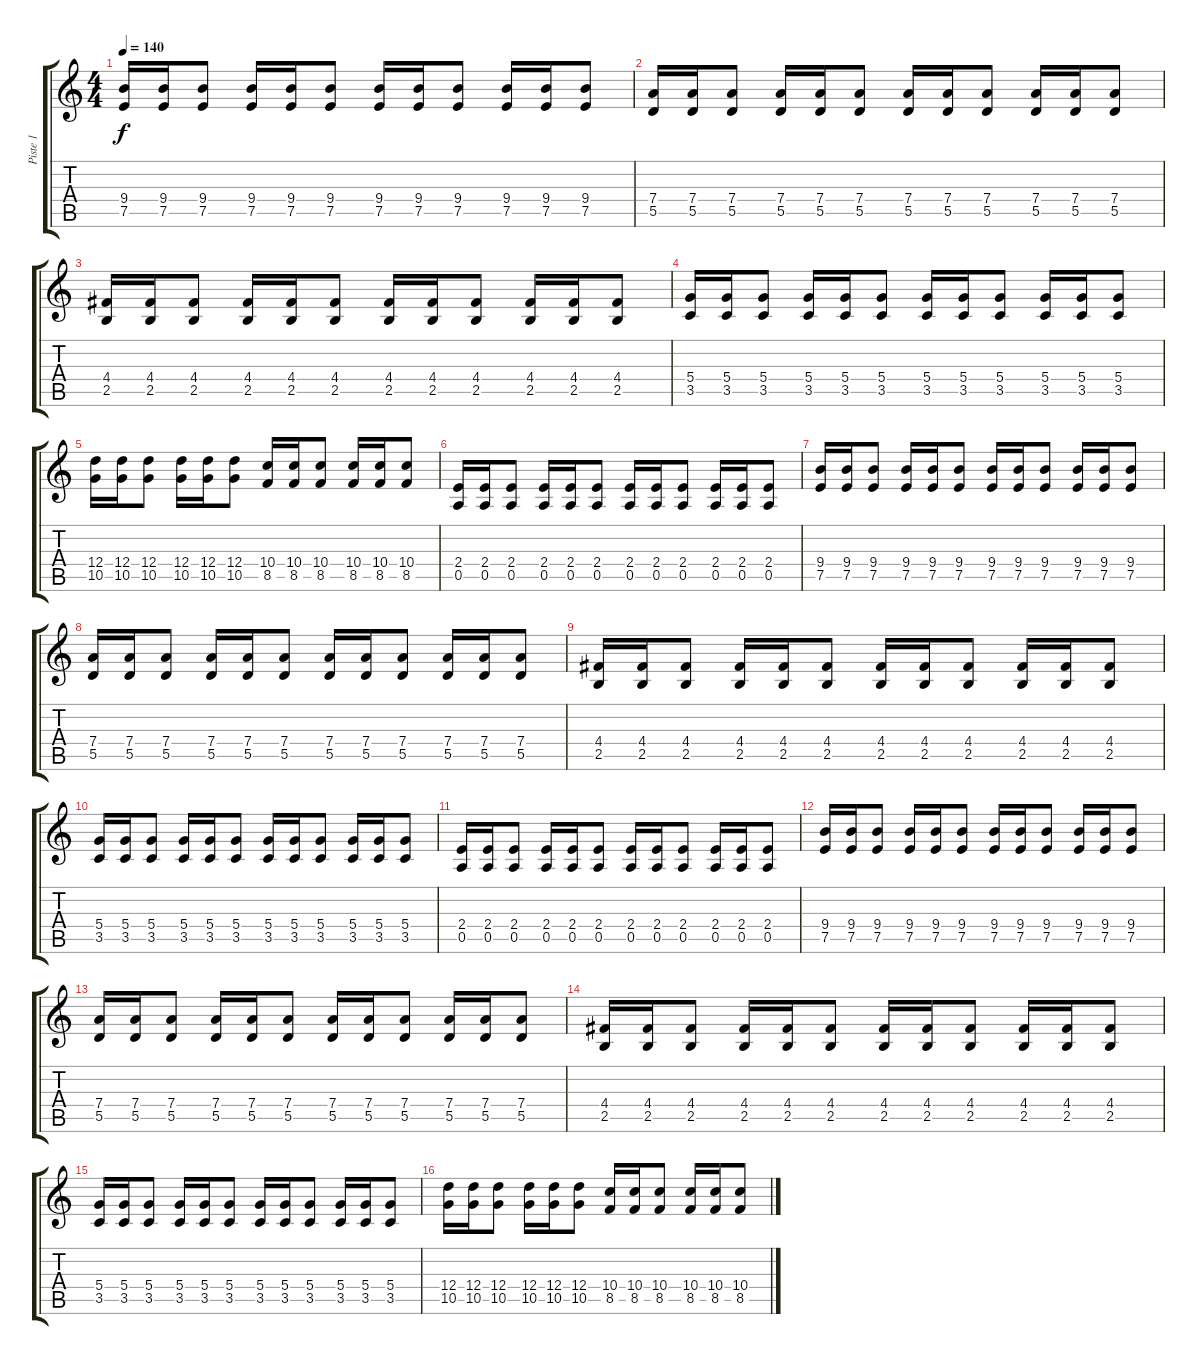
\track ("Piste 1" "Piste 1") {instrument distortionguitar}
\staff {score tabs}
\tuning (E4 B3 G3 D3 A2 E2) {hide}
\ts (4 4)
\tempo 140
\clef g2
\ks c
(9.4 7.5).16{dy f} (9.4 7.5).16 (9.4 7.5).8 (9.4 7.5).16 (9.4 7.5).16 (9.4 7.5).8 (9.4 7.5).16 (9.4 7.5).16 (9.4 7.5).8 (9.4 7.5).16 (9.4 7.5).16 (9.4 7.5).8 |
(7.4 5.5).16 (7.4 5.5).16 (7.4 5.5).8 (7.4 5.5).16 (7.4 5.5).16 (7.4 5.5).8 (7.4 5.5).16 (7.4 5.5).16 (7.4 5.5).8 (7.4 5.5).16 (7.4 5.5).16 (7.4 5.5).8 |
(4.4 2.5).16 (4.4 2.5).16 (4.4 2.5).8 (4.4 2.5).16 (4.4 2.5).16 (4.4 2.5).8 (4.4 2.5).16 (4.4 2.5).16 (4.4 2.5).8 (4.4 2.5).16 (4.4 2.5).16 (4.4 2.5).8 |
(5.4 3.5).16 (5.4 3.5).16 (5.4 3.5).8 (5.4 3.5).16 (5.4 3.5).16 (5.4 3.5).8 (5.4 3.5).16 (5.4 3.5).16 (5.4 3.5).8 (5.4 3.5).16 (5.4 3.5).16 (5.4 3.5).8 |
(12.4 10.5).16 (12.4 10.5).16 (12.4 10.5).8 (12.4 10.5).16 (12.4 10.5).16 (12.4 10.5).8 (10.4 8.5).16 (10.4 8.5).16 (10.4 8.5).8 (10.4 8.5).16 (10.4 8.5).16 (10.4 8.5).8 |
(2.4 0.5).16 (2.4 0.5).16 (2.4 0.5).8 (2.4 0.5).16 (2.4 0.5).16 (2.4 0.5).8 (2.4 0.5).16 (2.4 0.5).16 (2.4 0.5).8 (2.4 0.5).16 (2.4 0.5).16 (2.4 0.5).8 |
(9.4 7.5).16 (9.4 7.5).16 (9.4 7.5).8 (9.4 7.5).16 (9.4 7.5).16 (9.4 7.5).8 (9.4 7.5).16 (9.4 7.5).16 (9.4 7.5).8 (9.4 7.5).16 (9.4 7.5).16 (9.4 7.5).8 |
(7.4 5.5).16 (7.4 5.5).16 (7.4 5.5).8 (7.4 5.5).16 (7.4 5.5).16 (7.4 5.5).8 (7.4 5.5).16 (7.4 5.5).16 (7.4 5.5).8 (7.4 5.5).16 (7.4 5.5).16 (7.4 5.5).8 |
(4.4 2.5).16 (4.4 2.5).16 (4.4 2.5).8 (4.4 2.5).16 (4.4 2.5).16 (4.4 2.5).8 (4.4 2.5).16 (4.4 2.5).16 (4.4 2.5).8 (4.4 2.5).16 (4.4 2.5).16 (4.4 2.5).8 |
(5.4 3.5).16 (5.4 3.5).16 (5.4 3.5).8 (5.4 3.5).16 (5.4 3.5).16 (5.4 3.5).8 (5.4 3.5).16 (5.4 3.5).16 (5.4 3.5).8 (5.4 3.5).16 (5.4 3.5).16 (5.4 3.5).8 |
(2.4 0.5).16 (2.4 0.5).16 (2.4 0.5).8 (2.4 0.5).16 (2.4 0.5).16 (2.4 0.5).8 (2.4 0.5).16 (2.4 0.5).16 (2.4 0.5).8 (2.4 0.5).16 (2.4 0.5).16 (2.4 0.5).8 |
(9.4 7.5).16 (9.4 7.5).16 (9.4 7.5).8 (9.4 7.5).16 (9.4 7.5).16 (9.4 7.5).8 (9.4 7.5).16 (9.4 7.5).16 (9.4 7.5).8 (9.4 7.5).16 (9.4 7.5).16 (9.4 7.5).8 |
(7.4 5.5).16 (7.4 5.5).16 (7.4 5.5).8 (7.4 5.5).16 (7.4 5.5).16 (7.4 5.5).8 (7.4 5.5).16 (7.4 5.5).16 (7.4 5.5).8 (7.4 5.5).16 (7.4 5.5).16 (7.4 5.5).8 |
(4.4 2.5).16 (4.4 2.5).16 (4.4 2.5).8 (4.4 2.5).16 (4.4 2.5).16 (4.4 2.5).8 (4.4 2.5).16 (4.4 2.5).16 (4.4 2.5).8 (4.4 2.5).16 (4.4 2.5).16 (4.4 2.5).8 |
(5.4 3.5).16 (5.4 3.5).16 (5.4 3.5).8 (5.4 3.5).16 (5.4 3.5).16 (5.4 3.5).8 (5.4 3.5).16 (5.4 3.5).16 (5.4 3.5).8 (5.4 3.5).16 (5.4 3.5).16 (5.4 3.5).8 |
(12.4 10.5).16 (12.4 10.5).16 (12.4 10.5).8 (12.4 10.5).16 (12.4 10.5).16 (12.4 10.5).8 (10.4 8.5).16 (10.4 8.5).16 (10.4 8.5).8 (10.4 8.5).16 (10.4 8.5).16 (10.4 8.5).8
